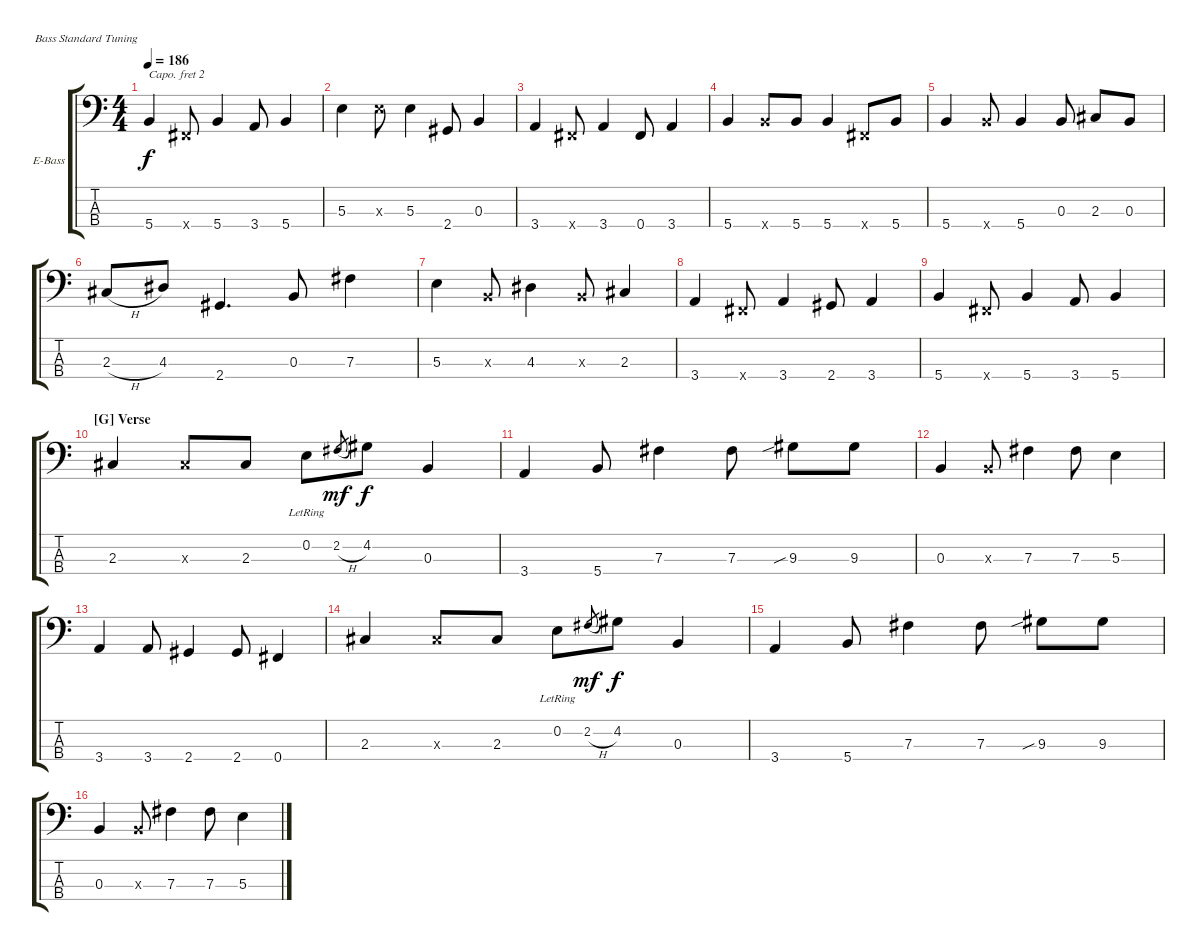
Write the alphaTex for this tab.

\bracketExtendMode groupsimilarinstruments
\firstSystemTrackNameOrientation horizontal
\otherSystemsTrackNameOrientation horizontal
\track ("Andy" "E-Bass") {instrument electricbasspick}
\staff {score tabs}
\capo 2
\tuning (G2 D2 A1 E1)
\ts (4 4)
\tempo 186
\clef f4
\ks c
5.4.4{dy f} 0.4{x}.8 5.4.4 3.4.8 5.4.4 |
5.3.4 5.3{x}.8 5.3.4 2.4.8 0.3.4 |
3.4.4 0.4{x}.8 3.4.4 0.4.8 3.4.4 |
5.4.4 5.4{x}.8 5.4.8 5.4.4 0.4{x}.8 5.4.8 |
5.4.4 5.4{x}.8 5.4.4 0.3.8 2.3.8 0.3.8 |
2.3{h}.8 4.3.8 2.4.4{d} 0.3.8 7.3.4 |
5.3.4 0.3{x}.8 4.3.4 0.3{x}.8 2.3.4 |
3.4.4 0.4{x}.8 3.4.4 2.4.8 3.4.4 |
5.4.4 0.4{x}.8 5.4.4 3.4.8 5.4.4 |
\section ("G" "Verse")
2.3.4 2.3{x}.8 2.3.8 0.2{lr}.8 2.2{h}.8{gr dy mf} 4.2.8{dy f} 0.3.4 |
3.4.4 5.4.8 7.3.4 7.3.8 9.3{sib}.8 9.3.8 |
0.3.4 0.3{x}.8 7.3.4 7.3.8 5.3.4 |
3.4.4 3.4.8 2.4.4 2.4.8 0.4.4 |
2.3.4 2.3{x}.8 2.3.8 0.2{lr}.8 2.2{h}.8{gr dy mf} 4.2.8{dy f} 0.3.4 |
3.4.4 5.4.8 7.3.4 7.3.8 9.3{sib}.8 9.3.8 |
0.3.4 0.3{x}.8 7.3.4 7.3.8 5.3.4
